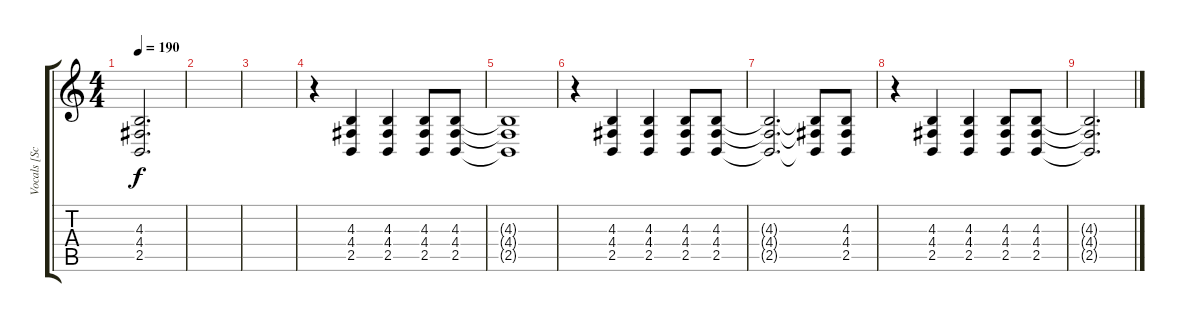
\track ("Vocals [Scream]" "Vocals [Sc") {instrument gunshot}
\staff {score tabs}
\tuning (E4 B3 G3 D3 A2 D2) {hide}
\ts (4 4)
\tempo 190
\clef g2
\ks c
(4.3{t} 4.4{t} 2.5{t}).2{d dy f} |
|
|
r.4 (4.3 4.4 2.5).4 (4.3 4.4 2.5).4 (4.3 4.4 2.5).8 (4.3 4.4 2.5).8 |
(4.3{t} 4.4{t} 2.5{t}).1 |
r.4 (4.3 4.4 2.5).4 (4.3 4.4 2.5).4 (4.3 4.4 2.5).8 (4.3 4.4 2.5).8 |
(4.3{t} 4.4{t} 2.5{t}).2{d} (4.3{t} 4.4{t} 2.5{t}).8 (4.3 4.4 2.5).8 |
r.4 (4.3 4.4 2.5).4 (4.3 4.4 2.5).4 (4.3 4.4 2.5).8 (4.3 4.4 2.5).8 |
(4.3{t} 4.4{t} 2.5{t}).2{d}
